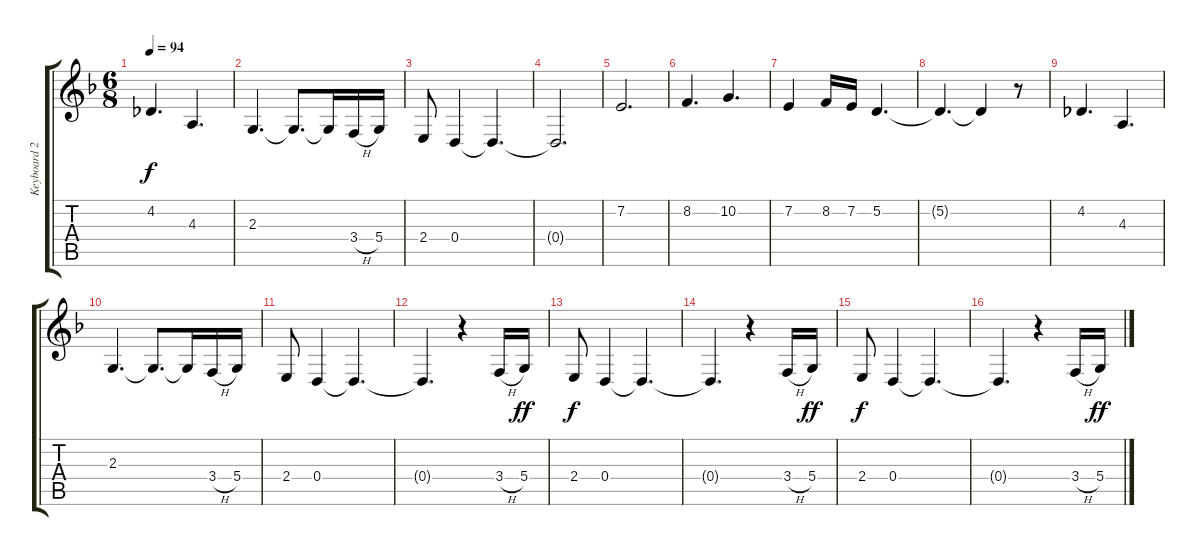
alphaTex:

\track ("Keyboard 2" "Keyboard 2") {instrument rockorgan}
\staff {score tabs}
\tuning (E4 A3 F3 D3 A2 D2) {hide}
\ts (6 8)
\tempo 94
\clef g2
\ks dminor
4.2.4{d dy f volume 11} 4.3.4{d} |
2.3.4{d} 2.3{t}.8{d} 2.3{t}.16 3.4{h}.16 5.4.16 |
2.4.8 0.4.4 0.4{t}.4{d} |
0.4{t}.2{d volume 6} |
7.2.2{d volume 11} |
8.2.4{d} 10.2.4{d} |
7.2.4 8.2.16 7.2.16 5.2.4{d} |
5.2{t}.4{d volume 7} 5.2{t}.4 r.8 |
4.2.4{d volume 11} 4.3.4{d} |
2.3.4{d} 2.3{t}.8{d} 2.3{t}.16 3.4{h}.16 5.4.16 |
2.4.8 0.4.4 0.4{t}.4{d} |
0.4{t}.4{d} r.4 3.4{h}.16 5.4.16{dy ff} |
2.4.8{dy f} 0.4.4 0.4{t}.4{d} |
0.4{t}.4{d} r.4 3.4{h}.16 5.4.16{dy ff} |
2.4.8{dy f} 0.4.4 0.4{t}.4{d} |
0.4{t}.4{d} r.4 3.4{h}.16 5.4.16{dy ff}
